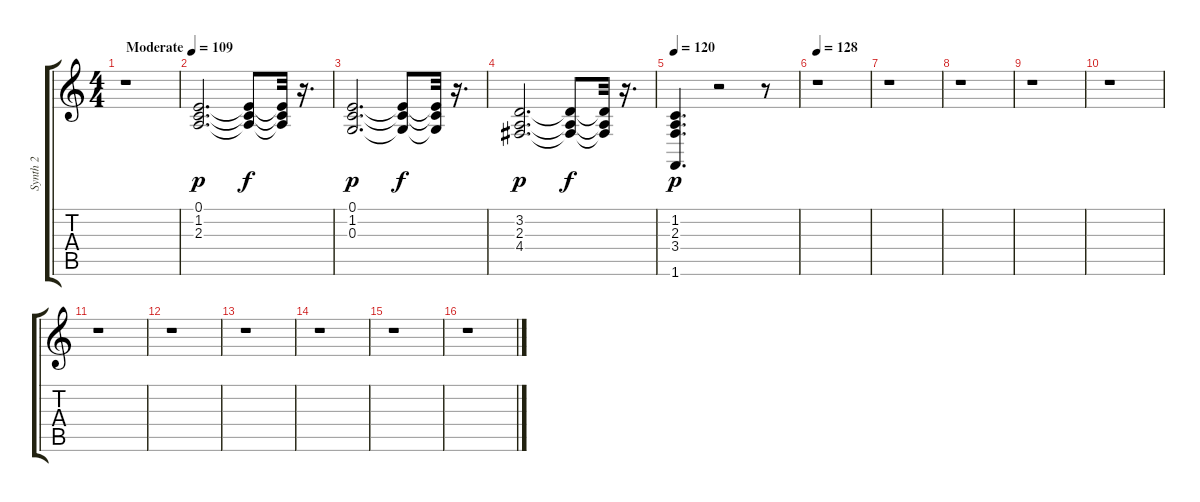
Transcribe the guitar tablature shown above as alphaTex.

\track ("Synth 2" "Synth 2") {instrument synthstrings1}
\staff {score tabs}
\tuning (E4 B3 G3 D3 A2 E2) {hide}
\ts (4 4)
\tempo (109 "Moderate")
\clef g2
\ks c
r.1{dy p instrument synthstrings1} |
(0.1 1.2 2.3).2{d} (0.1{t} 1.2{t} 2.3{t}).8{dy f} (0.1{t} 1.2{t} 2.3{t}).32 r.16{d} |
(0.1 1.2 0.3).2{d dy p} (0.1{t} 1.2{t} 0.3{t}).8{dy f} (0.1{t} 1.2{t} 0.3{t}).32 r.16{d} |
(3.2 2.3 4.4).2{d dy p} (3.2{t} 2.3{t} 4.4{t}).8{dy f} (3.2{t} 2.3{t} 4.4{t}).32 r.16{d} |
\tempo 120
(1.2 2.3 3.4 1.6).4{d dy p} r.2 r.8 |
\tempo 128
r.1 |
r.1 |
r.1 |
r.1 |
r.1 |
r.1 |
r.1 |
r.1 |
r.1 |
r.1 |
r.1
